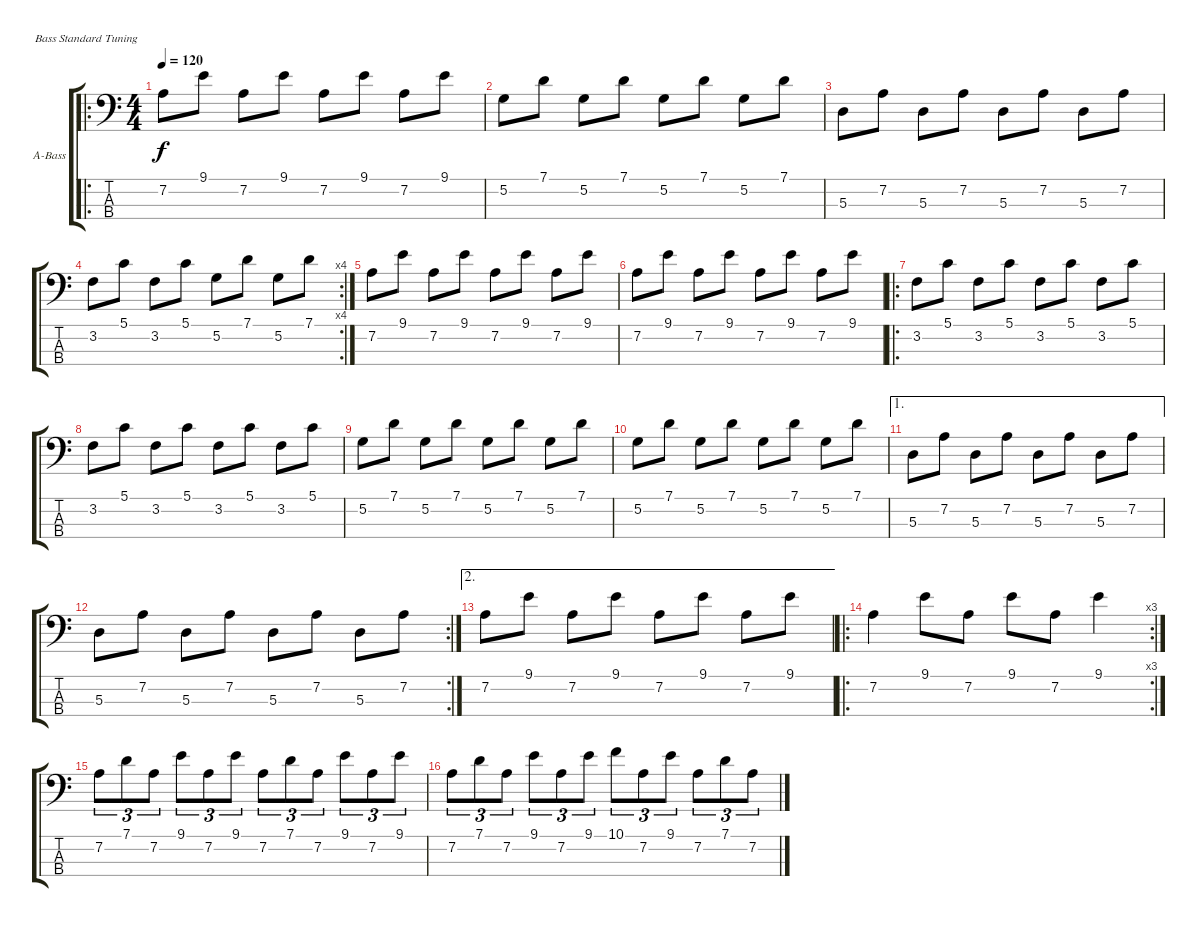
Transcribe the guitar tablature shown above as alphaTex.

\bracketExtendMode groupsimilarinstruments
\firstSystemTrackNameOrientation horizontal
\otherSystemsTrackNameOrientation horizontal
\track ("Acoustic Bass" "A-Bass") {instrument acousticbass}
\staff {score tabs}
\tuning (G2 D2 A1 E1)
\ro
\ts (4 4)
\tempo 120
\clef f4
\scale
0.512
\ks c
7.2.8{dy f instrument acousticbass} 9.1.8 7.2.8 9.1.8 7.2.8 9.1.8 7.2.8 9.1.8 |
\scale
0.244 5.2.8 7.1.8 5.2.8 7.1.8 5.2.8 7.1.8 5.2.8 7.1.8 |
\scale
0.244 5.3.8 7.2.8 5.3.8 7.2.8 5.3.8 7.2.8 5.3.8 7.2.8 |
\rc 4
\scale
0.354497 3.2.8 5.1.8 3.2.8 5.1.8 5.2.8 7.1.8 5.2.8 7.1.8 |
\scale
0.322751 7.2.8 9.1.8 7.2.8 9.1.8 7.2.8 9.1.8 7.2.8 9.1.8 |
\scale
0.322751 7.2.8 9.1.8 7.2.8 9.1.8 7.2.8 9.1.8 7.2.8 9.1.8 |
\ro
\scale
0.374359 3.2.8 5.1.8 3.2.8 5.1.8 3.2.8 5.1.8 3.2.8 5.1.8 |
\scale
0.312821 3.2.8 5.1.8 3.2.8 5.1.8 3.2.8 5.1.8 3.2.8 5.1.8 |
\scale
0.312821 5.2.8 7.1.8 5.2.8 7.1.8 5.2.8 7.1.8 5.2.8 7.1.8 |
\scale
0.322751 5.2.8 7.1.8 5.2.8 7.1.8 5.2.8 7.1.8 5.2.8 7.1.8 |
\ae 1
\scale
0.322751 5.3.8 7.2.8 5.3.8 7.2.8 5.3.8 7.2.8 5.3.8 7.2.8 |
\rc 2
\scale
0.354497 5.3.8 7.2.8 5.3.8 7.2.8 5.3.8 7.2.8 5.3.8 7.2.8 |
\ae 2
\scale
0.303483 7.2.8 9.1.8 7.2.8 9.1.8 7.2.8 9.1.8 7.2.8 9.1.8 |
\ro
\rc 3
\scale
0.393035 7.2.4 9.1.8 7.2.8 9.1.8 7.2.8 9.1.4 |
\scale
0.303483 7.2.8{tu (3 2)} 7.1.8{tu (3 2)} 7.2.8{tu (3 2)} 9.1.8{tu (3 2)} 7.2.8{tu (3 2)} 9.1.8{tu (3 2)} 7.2.8{tu (3 2)} 7.1.8{tu (3 2)} 7.2.8{tu (3 2)} 9.1.8{tu (3 2)} 7.2.8{tu (3 2)} 9.1.8{tu (3 2)} |
\scale
0.333333 7.2.8{tu (3 2)} 7.1.8{tu (3 2)} 7.2.8{tu (3 2)} 9.1.8{tu (3 2)} 7.2.8{tu (3 2)} 9.1.8{tu (3 2)} 10.1.8{tu (3 2)} 7.2.8{tu (3 2)} 9.1.8{tu (3 2)} 7.2.8{tu (3 2)} 7.1.8{tu (3 2)} 7.2.8{tu (3 2)}
